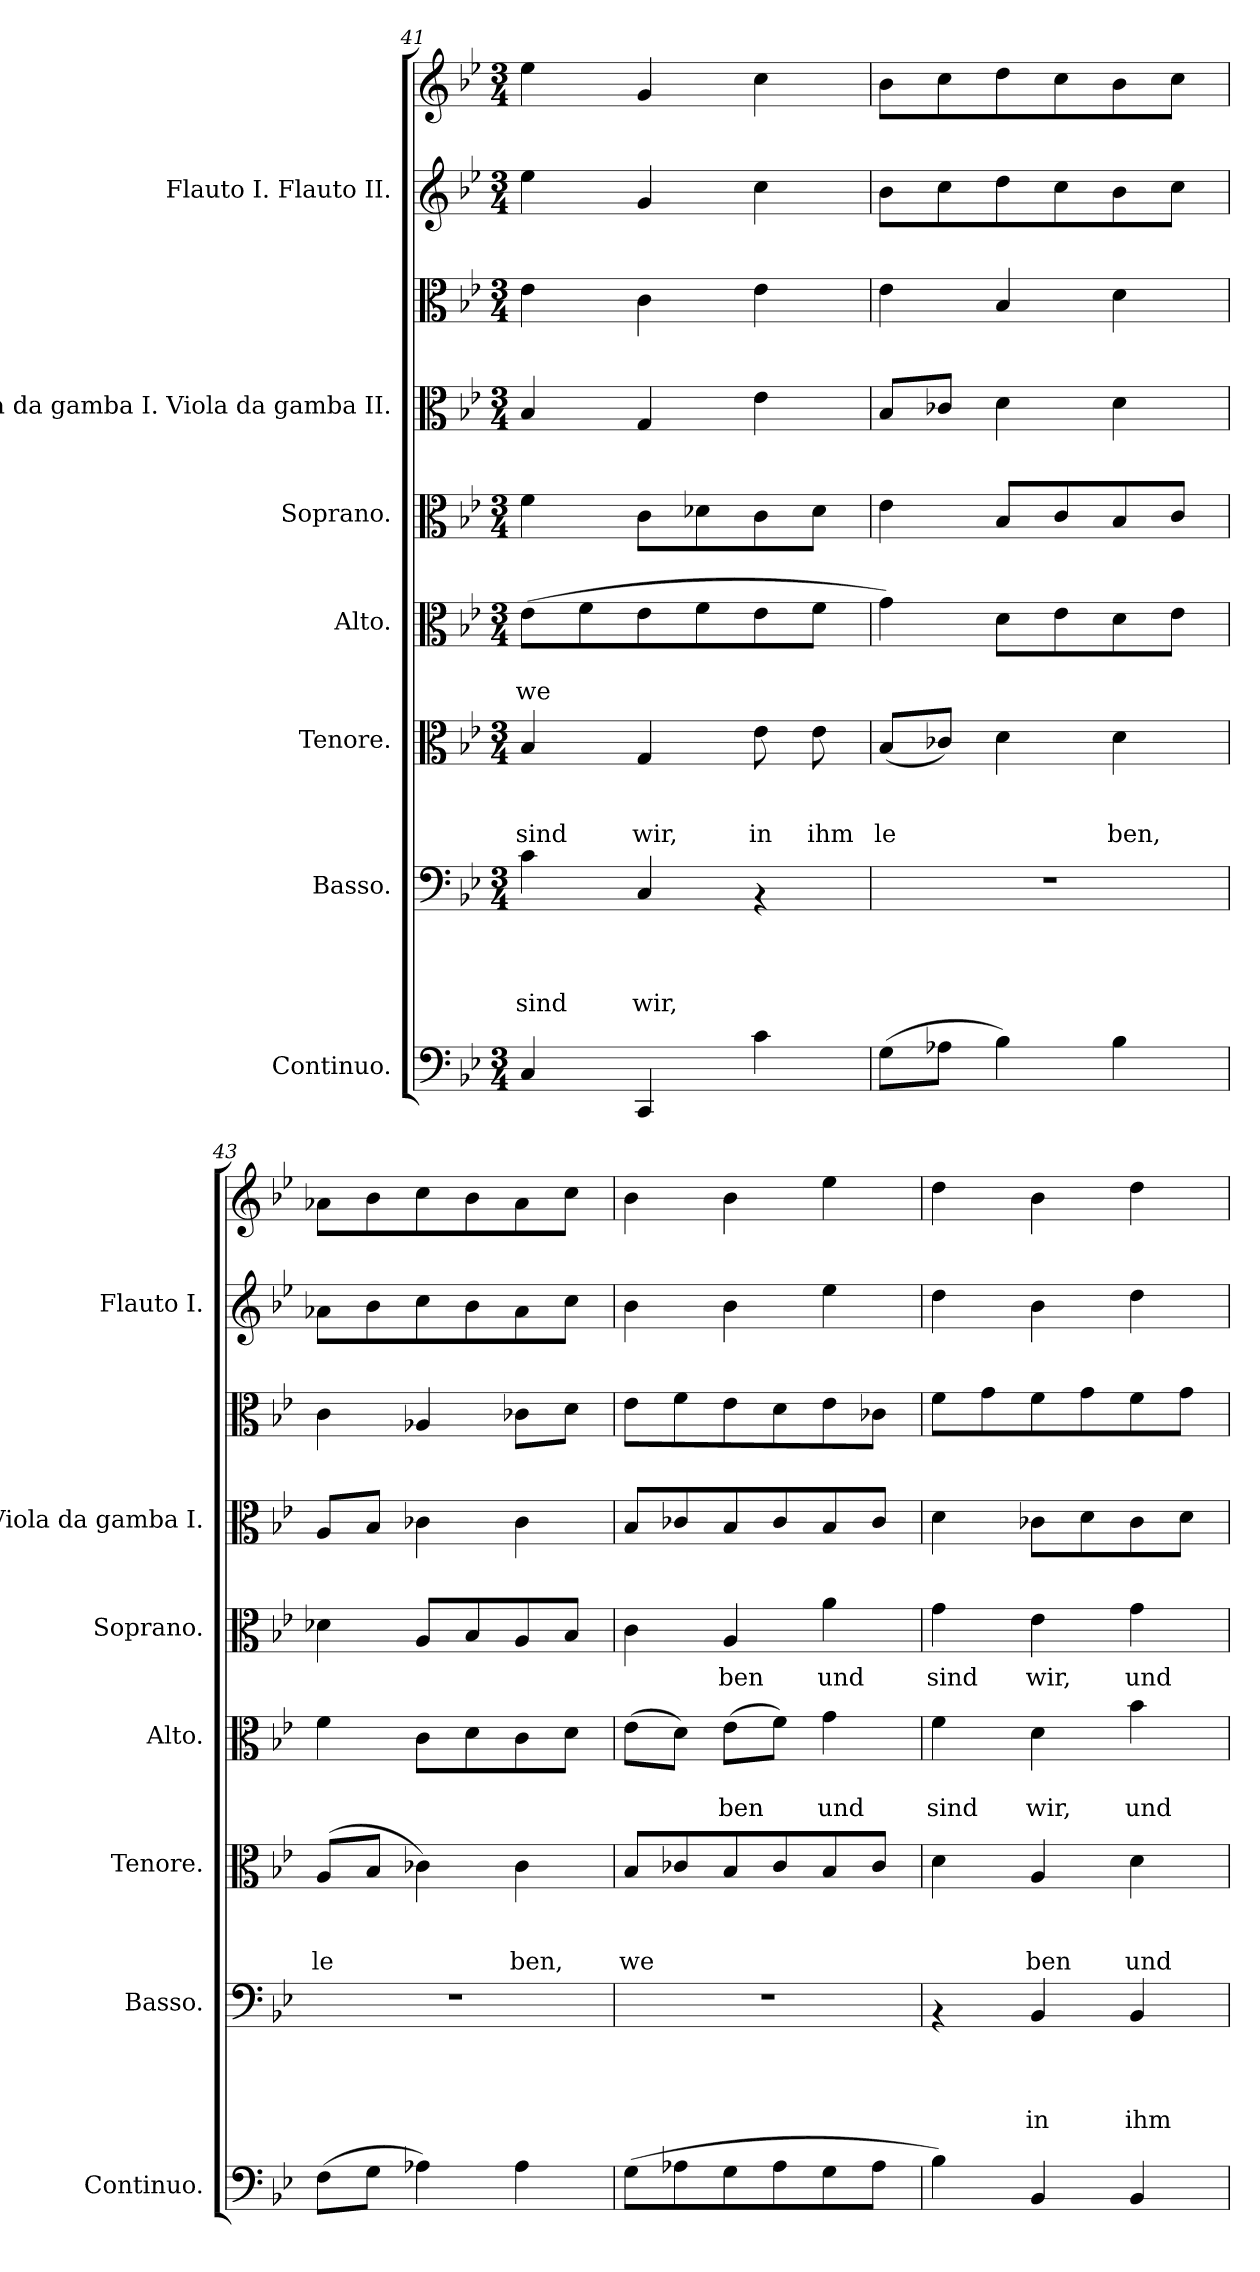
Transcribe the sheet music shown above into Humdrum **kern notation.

**kern	**kern	**text	**text	**text	**text	**kern	**text	**text	**text	**kern	**text	**text	**kern	**text	**kern	**kern	**kern	**kern
*part7	*part6	*part6	*part6	*part6	*part6	*part5	*part5	*part5	*part5	*part4	*part4	*part4	*part3	*part3	*part2	*part2	*part1	*part1
*staff9	*staff8	*staff8	*staff8	*staff8	*staff8	*staff7	*staff7	*staff7	*staff7	*staff6	*staff6	*staff6	*staff5	*staff5	*staff4	*staff3	*staff2	*staff1
*I"Continuo.	*I"Basso.	*	*	*	*	*I"Tenore.	*	*	*	*I"Alto.	*	*	*I"Soprano.	*	*I"Viola da gamba I. Viola da gamba II.	*	*I"Flauto I. Flauto II.	*
*I'Continuo.	*I'Basso.	*	*	*	*	*I'Tenore.	*	*	*	*I'Alto.	*	*	*I'Soprano.	*	*I'Viola da gamba I.	*	*I'Flauto I.	*
*clefF4	*clefF4	*	*	*	*	*clefC3	*	*	*	*clefC3	*	*	*clefC3	*	*clefC3	*clefC3	*clefG2	*clefG2
*k[b-e-]	*k[b-e-]	*	*	*	*	*k[b-e-]	*	*	*	*k[b-e-]	*	*	*k[b-e-]	*	*k[b-e-]	*k[b-e-]	*k[b-e-]	*k[b-e-]
*B-:	*B-:	*	*	*	*	*B-:	*	*	*	*B-:	*	*	*B-:	*	*B-:	*B-:	*B-:	*B-:
*M3/4	*M3/4	*	*	*	*	*M3/4	*	*	*	*M3/4	*	*	*M3/4	*	*M3/4	*M3/4	*M3/4	*M3/4
=41	=41	=41	=41	=41	=41	=41	=41	=41	=41	=41	=41	=41	=41	=41	=41	=41	=41	=41
!	!	!	!	!	!LO:LY:b	!	!	!	!LO:LY:b	!	!	!LO:LY:b	!	!	!	!	!	!
4C/	4c\	.	.	.	sind	4B-/	.	.	sind	(>8e-\L	.	we	4f\	.	4B-/	4e-\	4ee-\	4ee-\
.	.	.	.	.	.	.	.	.	.	8f\	.	.	.	.	.	.	.	.
!	!	!	!	!	!LO:LY:b	!	!	!	!LO:LY:b	!	!	!	!	!	!	!	!	!
4CC/	4C/	.	.	.	wir,	4G/	.	.	wir,	8e-\	.	.	8c\L	.	4G/	4c\	4g/	4g/
.	.	.	.	.	.	.	.	.	.	8f\	.	.	8d-X\	.	.	.	.	.
!	!	!	!	!	!	!	!	!	!LO:LY:b	!	!	!	!	!	!	!	!	!
4c\	4rAA	.	.	.	.	8e-\	.	.	in	8e-\	.	.	8c\	.	4e-\	4e-\	4cc\	4cc\
!	!	!	!	!	!	!	!	!	!LO:LY:b	!	!	!	!	!	!	!	!	!
.	.	.	.	.	.	8e-\	.	.	ihm	8f\J	.	.	8d-\J	.	.	.	.	.
!!LO:PB:g=z
=42	=42	=42	=42	=42	=42	=42	=42	=42	=42	=42	=42	=42	=42	=42	=42	=42	=42	=42
!	!	!	!	!	!	!	!	!	!LO:LY:b	!	!	!	!	!	!	!	!	!
(>8G\L	2.r	.	.	.	.	(>8B-/L	.	.	le	4g\)	.	.	4e-\	.	8B-/L	4e-\	8b-\L	8b-\L
8A-X\J	.	.	.	.	.	8c-X/J)	.	.	.	.	.	.	.	.	8c-X/J	.	8cc\	8cc\
4B-\)	.	.	.	.	.	4d\	.	.	.	8d\L	.	.	8B-/L	.	4d\	4B-/	8dd\	8dd\
.	.	.	.	.	.	.	.	.	.	8e-\	.	.	8c/	.	.	.	8cc\	8cc\
!	!	!	!	!	!	!	!	!	!LO:LY:b	!	!	!	!	!	!	!	!	!
4B-\	.	.	.	.	.	4d\	.	.	ben,	8d\	.	.	8B-/	.	4d\	4d\	8b-\	8b-\
.	.	.	.	.	.	.	.	.	.	8e-\J	.	.	8c/J	.	.	.	8cc\J	8cc\J
=43	=43	=43	=43	=43	=43	=43	=43	=43	=43	=43	=43	=43	=43	=43	=43	=43	=43	=43
!	!	!	!	!	!	!	!	!	!LO:LY:b	!	!	!	!	!	!	!	!	!
(>8F\L	2.r	.	.	.	.	(>8A/L	.	.	le	4f\	.	.	4d-X\	.	8A/L	4c\	8a-X\L	8a-X\L
8G\J	.	.	.	.	.	8B-/J	.	.	.	.	.	.	.	.	8B-/J	.	8b-\	8b-\
4A-X\)	.	.	.	.	.	4c-X\)	.	.	.	8c\L	.	.	8A/L	.	4c-X\	4A-X/	8cc\	8cc\
.	.	.	.	.	.	.	.	.	.	8d\	.	.	8B-/	.	.	.	8b-\	8b-\
!	!	!	!	!	!	!	!	!	!LO:LY:b	!	!	!	!	!	!	!	!	!
4A-\	.	.	.	.	.	4c-\	.	.	ben,	8c\	.	.	8A/	.	4c-\	8c-\L	8a-\	8a-\
.	.	.	.	.	.	.	.	.	.	8d\J	.	.	8B-/J	.	.	8d\J	8cc\J	8cc\J
=44	=44	=44	=44	=44	=44	=44	=44	=44	=44	=44	=44	=44	=44	=44	=44	=44	=44	=44
!	!	!	!	!	!	!	!	!	!LO:LY:b	!	!	!	!	!	!	!	!	!
(>8G\L	2.r	.	.	.	.	8B-/L	.	.	we	(>8e-\L	.	.	4c\	.	8B-/L	8e-\L	4b-\	4b-\
8A-X\	.	.	.	.	.	8c-X/	.	.	.	8d\J)	.	.	.	.	8c-X/	8f\	.	.
!	!	!	!	!	!	!	!	!	!	!	!	!LO:LY:b	!	!LO:LY:b	!	!	!	!
8G\	.	.	.	.	.	8B-/	.	.	.	(>8e-\L	.	ben	4A/	ben	8B-/	8e-\	4b-\	4b-\
8A-\	.	.	.	.	.	8c-/	.	.	.	8f\J)	.	.	.	.	8c-/	8d\	.	.
!	!	!	!	!	!	!	!	!	!	!	!	!LO:LY:b	!	!LO:LY:b	!	!	!	!
8G\	.	.	.	.	.	8B-/	.	.	.	4g\	.	und	4a\	und	8B-/	8e-\	4ee-\	4ee-\
8A-\J	.	.	.	.	.	8c-/J	.	.	.	.	.	.	.	.	8c-/J	8c-\J	.	.
=45	=45	=45	=45	=45	=45	=45	=45	=45	=45	=45	=45	=45	=45	=45	=45	=45	=45	=45
!	!	!	!	!	!	!	!	!	!	!	!	!LO:LY:b	!	!LO:LY:b	!	!	!	!
4B-\)	4rAA	.	.	.	.	4d\	.	.	.	4f\	.	sind	4g\	sind	4d\	8f\L	4dd\	4dd\
.	.	.	.	.	.	.	.	.	.	.	.	.	.	.	.	8g\	.	.
!	!	!	!	!	!LO:LY:b	!	!	!	!LO:LY:b	!	!	!LO:LY:b	!	!LO:LY:b	!	!	!	!
4BB-/	4BB-/	.	.	.	in	4A/	.	.	ben	4d\	.	wir,	4e-\	wir,	8c-X\L	8f\	4b-\	4b-\
.	.	.	.	.	.	.	.	.	.	.	.	.	.	.	8d\	8g\	.	.
!	!	!	!	!	!LO:LY:b	!	!	!	!LO:LY:b	!	!	!LO:LY:b	!	!LO:LY:b	!	!	!	!
4BB-/	4BB-/	.	.	.	ihm	4d\	.	.	und	4b-\	.	und	4g\	und	8c-\	8f\	4dd\	4dd\
.	.	.	.	.	.	.	.	.	.	.	.	.	.	.	8d\J	8g\J	.	.
=	=	=	=	=	=	=	=	=	=	=	=	=	=	=	=	=	=	=
*-	*-	*-	*-	*-	*-	*-	*-	*-	*-	*-	*-	*-	*-	*-	*-	*-	*-	*-
